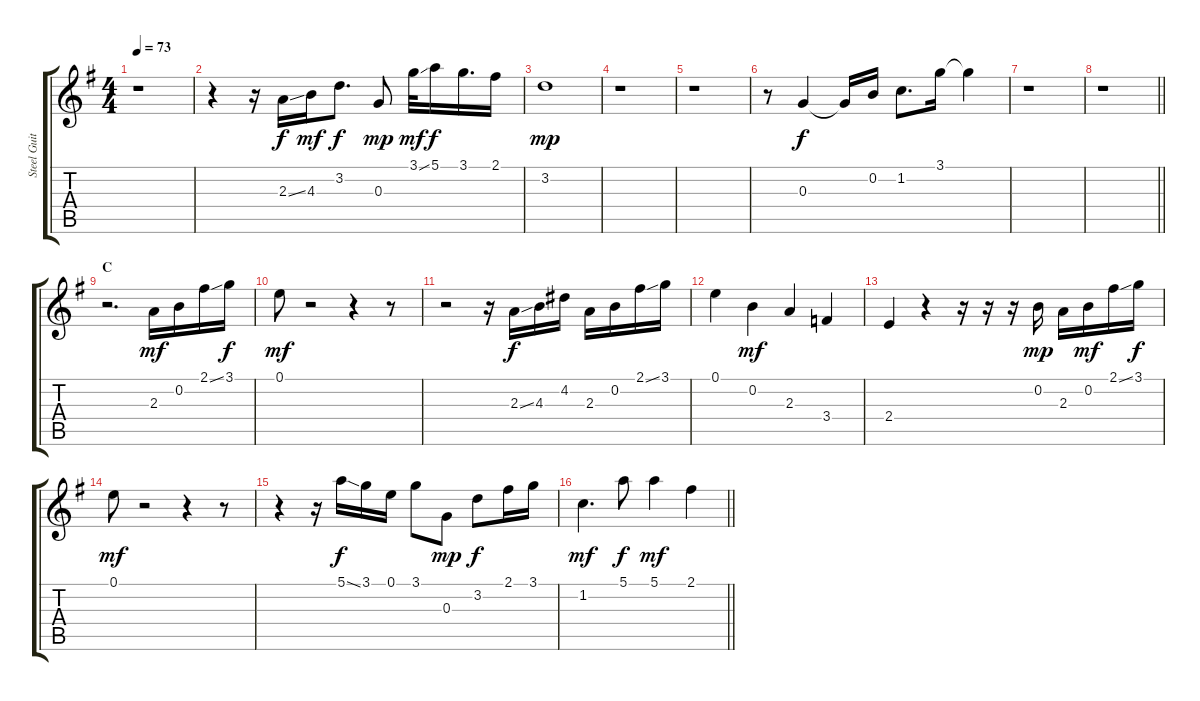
\track ("Steel Guitar 1" "Steel Guit") {instrument acousticguitarsteel}
\staff {score tabs}
\tuning (E4 B3 G3 D3 A2 E2) {hide}
\ts (4 4)
\tempo 73
\clef g2
\ks g
r.1{dy mf} |
r.4 r.16 2.3{ss}.16{dy f} 4.3.16{dy mf} 3.2.8{d dy f} 0.3.8{dy mp} 3.1{ss}.32{dy mf} 5.1.16{dy f} 3.1.16{d} 2.1.16 |
3.2.1{dy mp} |
r.1 |
r.1 |
r.8 0.3.4{dy f} 0.3{t}.16 0.2.16 1.2.8{d} 3.1.16 3.1{t}.4 |
r.1 |
\barLineRight lightlight
r.1 |
\section ("" "C")
r.2{d} 2.3.16{dy mf} 0.2.16 2.1{ss}.16 3.1.16{dy f} |
0.1.8{dy mf} r.2 r.4 r.8 |
r.2 r.16 2.3{ss}.16{dy f} 4.3.16 4.2.16 2.3.16 0.2.16 2.1{ss}.16 3.1.16 |
0.1.4 0.2.4{dy mf} 2.3.4 3.4.4 |
2.4.4 r.4 r.16 r.16 r.16 0.2.16{dy mp} 2.3.16 0.2.16{dy mf} 2.1{ss}.16 3.1.16{dy f} |
0.1.8{dy mf} r.2 r.4 r.8 |
r.4 r.16 5.1{ss}.16{dy f} 3.1.16 0.1.16 3.1.8 0.3.8{dy mp} 3.2.8{dy f} 2.1.16 3.1.16 |
\barLineRight lightlight
1.2.4{d dy mf} 5.1.8{dy f} 5.1.4{dy mf} 2.1.4
